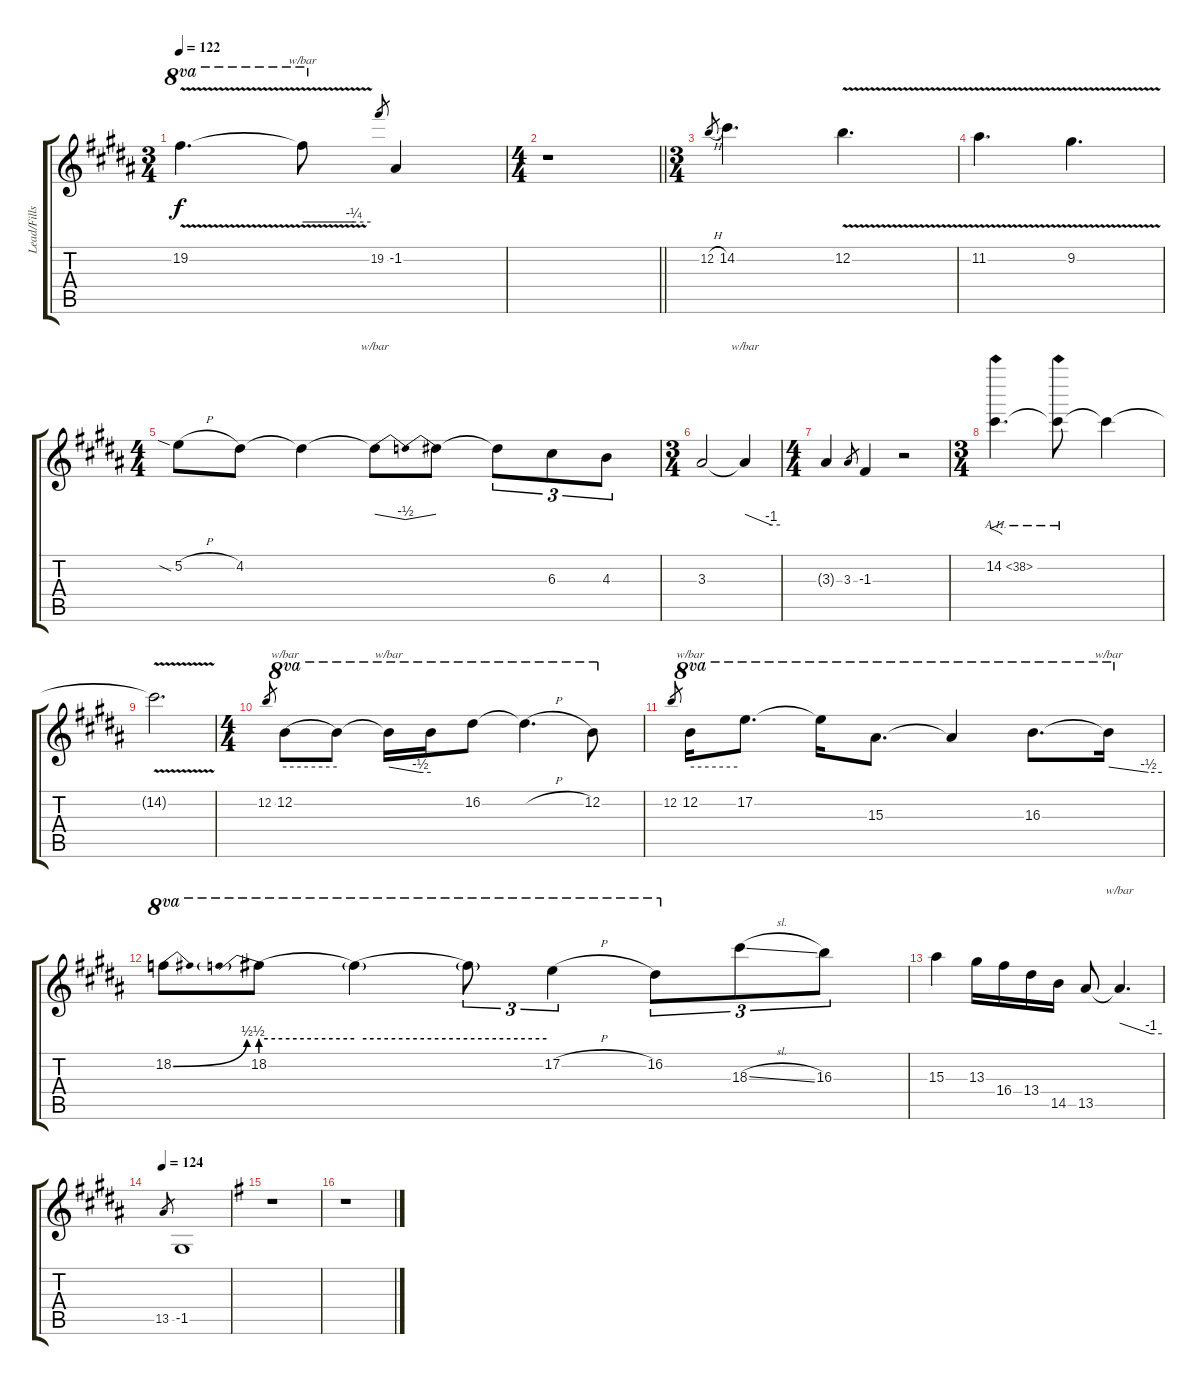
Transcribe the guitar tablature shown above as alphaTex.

\track ("Lead/Fills" "Lead/Fills") {instrument distortionguitar}
\staff {score tabs}
\tuning (E4 B3 G3 D3 A2 E2) {hide}
\ts (3 4)
\tempo 122
\clef g2
\ks b
19.2{v}.4{d ot 8va dy f} 19.2{t}.8{tbe (custom default 0 0 45 -1 60 -1) ot 8va} 19.2.8{gr} -1.2.4 |
\ts (4 4)
\barLineRight lightlight
r.1 |
\ts (3 4)
12.2{h}.8{gr} 14.2.4{d} 12.2{v}.4{d} |
11.2{v}.4{d} 9.2{v}.4{d} |
\ts (4 4)
5.2{sia h}.8 4.2.8 4.2{t}.4 4.2{t}.8{tbe (dip default 0 0 30 -2 60 0)} 4.2{t}.8 4.2{t}.8{tu (3 2)} 6.3.8{tu (3 2)} 4.3.8{tu (3 2)} |
\ts (3 4)
3.3.2 3.3{t}.4{tbe (custom default 0 0 45 -4 60 -4)} |
\ts (4 4)
3.3{t}.4 3.3.8{gr} -1.3.4 r.2 |
\ts (3 4)
14.2{ah 24}.4{f d} 14.2{ah 24 t}.8 14.2{t}.4 |
14.2{v t}.2{d} |
\ts (4 4)
12.2.8{gr} 12.2.8{tbe (hold default 0 0 60 0) ot 8va} 12.2{t}.8{ot 8va} 12.2{t}.16{tbe (custom default 0 0 45 -2 60 -2) ot 8va} 12.2{t}.16{ot 8va} 16.2.8{ot 8va} 16.2{h t}.4{d ot 8va} 12.2.8{ot 8va} |
12.2.8{gr} 12.2.16{tbe (hold default 0 0 60 0) ot 8va} 17.2.8{d ot 8va} 17.2{t}.16{ot 8va} 15.3.8{d ot 8va} 15.3{t}.4{ot 8va} 16.3.8{d ot 8va} 16.3{t}.16{tbe (custom default 0 0 45 -2 60 -2) ot 8va} |
18.2{be (bend 0 0 60 2)}.8{ot 8va} 18.2{be (prebend 0 2 60 2)}.8{ot 8va} 18.2{be (hold 0 2 60 2) t}.4{ot 8va} 18.2{t}.8{tu (3 2) ot 8va} 17.2{h}.4{tu (3 2) ot 8va} 16.2.8{tu (3 2) ot 8va} 18.3{sl}.8{tu (3 2)} 16.3.8{tu (3 2)} |
15.3.4 13.3.16 16.4.16 13.4.16 14.5.16 13.5.8 13.5{t}.4{d tbe (custom default 0 0 45 -4 60 -4)} |
\tempo 124
13.5.8{gr} -1.5.1 |
\ks g
r.1 |
r.1
